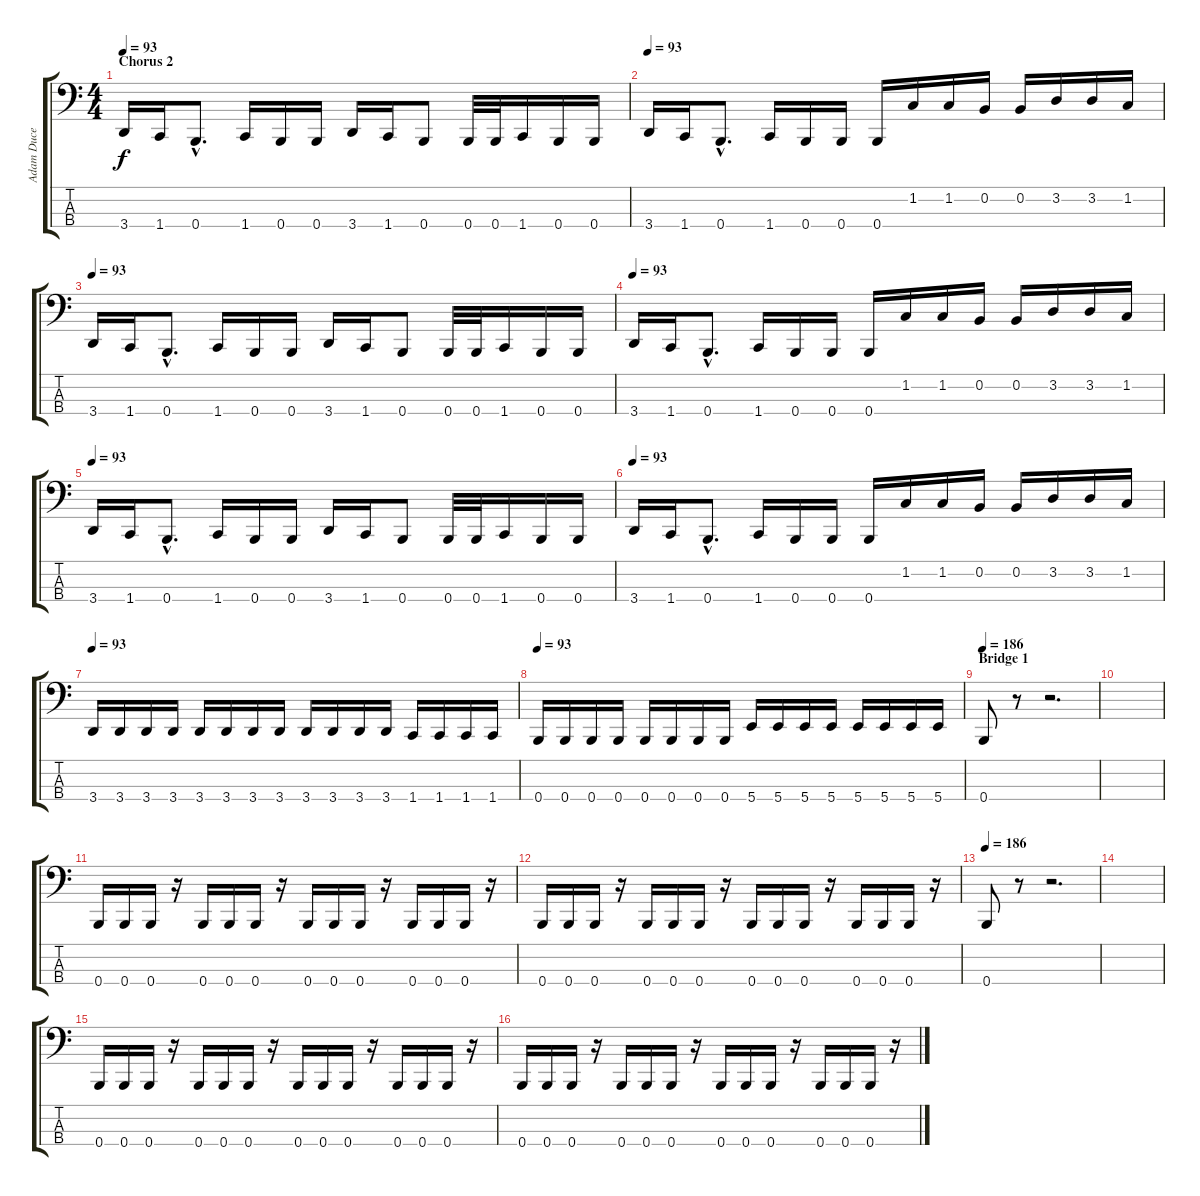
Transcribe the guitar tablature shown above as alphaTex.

\track ("Adam Duce" "Adam Duce") {instrument electricbassfinger}
\staff {score tabs}
\tuning (E2 B1 Gb1 B0) {hide}
\ts (4 4)
\section ("" "Chorus 2")
\tempo 93
\clef f4
\ks c
3.4.16{dy f} 1.4.16 0.4{hac}.8{d} 1.4.16 0.4.16 0.4.16 3.4.16 1.4.16 0.4.8 0.4.32 0.4.32 1.4.16 0.4.16 0.4.16 |
\tempo 93
3.4.16 1.4.16 0.4{hac}.8{d} 1.4.16 0.4.16 0.4.16 0.4.16 1.2.16 1.2.16 0.2.16 0.2.16 3.2.16 3.2.16 1.2.16 |
\tempo 93
3.4.16 1.4.16 0.4{hac}.8{d} 1.4.16 0.4.16 0.4.16 3.4.16 1.4.16 0.4.8 0.4.32 0.4.32 1.4.16 0.4.16 0.4.16 |
\tempo 93
3.4.16 1.4.16 0.4{hac}.8{d} 1.4.16 0.4.16 0.4.16 0.4.16 1.2.16 1.2.16 0.2.16 0.2.16 3.2.16 3.2.16 1.2.16 |
\tempo 93
3.4.16 1.4.16 0.4{hac}.8{d} 1.4.16 0.4.16 0.4.16 3.4.16 1.4.16 0.4.8 0.4.32 0.4.32 1.4.16 0.4.16 0.4.16 |
\tempo 93
3.4.16 1.4.16 0.4{hac}.8{d} 1.4.16 0.4.16 0.4.16 0.4.16 1.2.16 1.2.16 0.2.16 0.2.16 3.2.16 3.2.16 1.2.16 |
\tempo 93
3.4.16 3.4.16 3.4.16 3.4.16 3.4.16 3.4.16 3.4.16 3.4.16 3.4.16 3.4.16 3.4.16 3.4.16 1.4.16 1.4.16 1.4.16 1.4.16 |
\tempo 93
0.4.16 0.4.16 0.4.16 0.4.16 0.4.16 0.4.16 0.4.16 0.4.16 5.4.16 5.4.16 5.4.16 5.4.16 5.4.16 5.4.16 5.4.16 5.4.16 |
\section ("" "Bridge 1")
\tempo 186
0.4.8 r.8 r.2{d} |
|
0.4.16 0.4.16 0.4.16 r.16 0.4.16 0.4.16 0.4.16 r.16 0.4.16 0.4.16 0.4.16 r.16 0.4.16 0.4.16 0.4.16 r.16 |
0.4.16 0.4.16 0.4.16 r.16 0.4.16 0.4.16 0.4.16 r.16 0.4.16 0.4.16 0.4.16 r.16 0.4.16 0.4.16 0.4.16 r.16 |
\tempo 186
0.4.8 r.8 r.2{d} |
|
0.4.16 0.4.16 0.4.16 r.16 0.4.16 0.4.16 0.4.16 r.16 0.4.16 0.4.16 0.4.16 r.16 0.4.16 0.4.16 0.4.16 r.16 |
0.4.16 0.4.16 0.4.16 r.16 0.4.16 0.4.16 0.4.16 r.16 0.4.16 0.4.16 0.4.16 r.16 0.4.16 0.4.16 0.4.16 r.16
